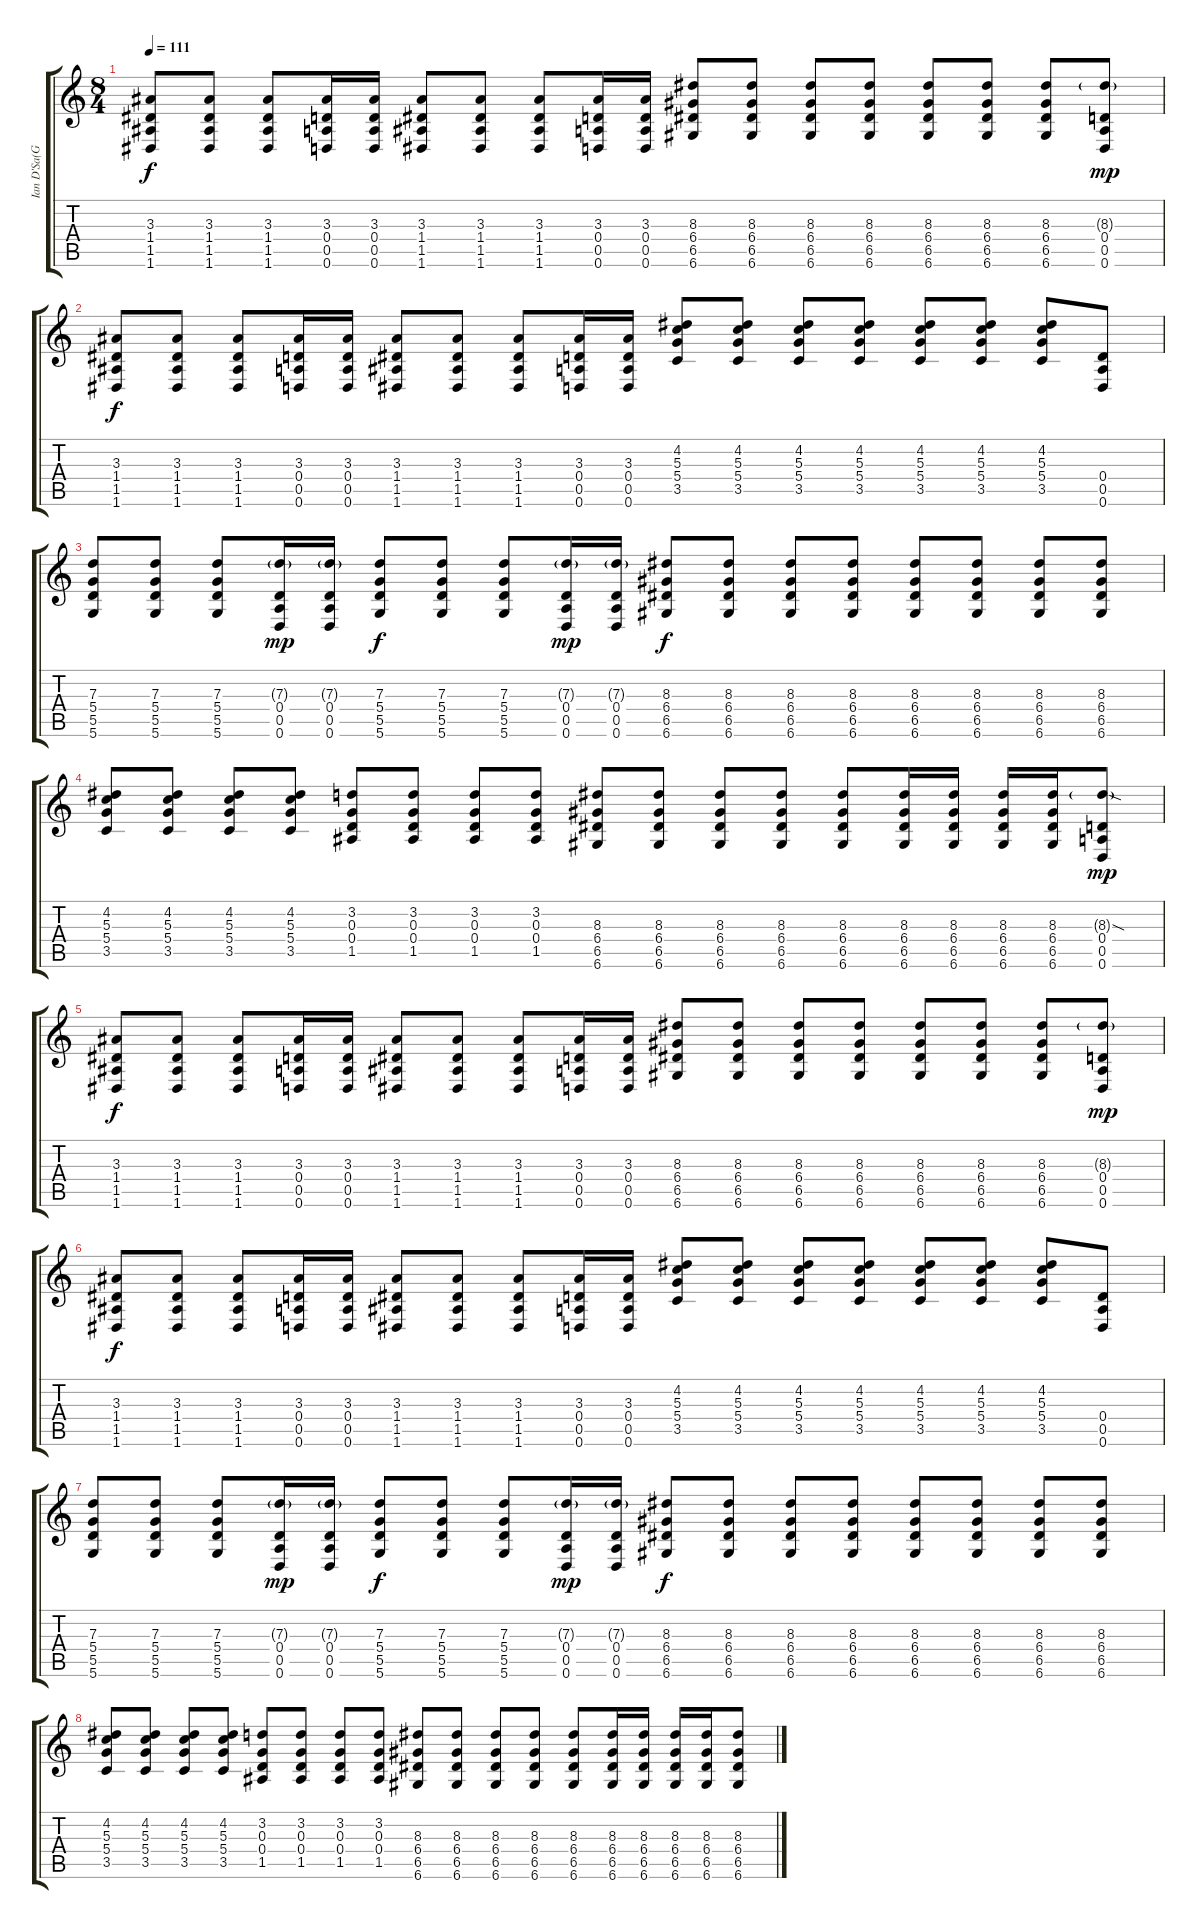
\track ("Ian D'Sa(Guitar)" "Ian D'Sa(G") {instrument distortionguitar}
\staff {score tabs}
\tuning (E4 B3 G3 D3 A2 D2) {hide}
\ts (8 4)
\tempo 111
\clef g2
\ks c
(3.3 1.4 1.5 1.6).8{dy f} (3.3 1.4 1.5 1.6).8 (3.3 1.4 1.5 1.6).8 (3.3 0.4 0.5 0.6).16 (3.3 0.4 0.5 0.6).16 (3.3 1.4 1.5 1.6).8 (3.3 1.4 1.5 1.6).8 (3.3 1.4 1.5 1.6).8 (3.3 0.4 0.5 0.6).16 (3.3 0.4 0.5 0.6).16 (8.3 6.4 6.5 6.6).8 (8.3 6.4 6.5 6.6).8 (8.3 6.4 6.5 6.6).8 (8.3 6.4 6.5 6.6).8 (8.3 6.4 6.5 6.6).8 (8.3 6.4 6.5 6.6).8 (8.3 6.4 6.5 6.6).8 (8.3{g} 0.4 0.5 0.6).8{dy mp} |
(3.3 1.4 1.5 1.6).8{dy f} (3.3 1.4 1.5 1.6).8 (3.3 1.4 1.5 1.6).8 (3.3 0.4 0.5 0.6).16 (3.3 0.4 0.5 0.6).16 (3.3 1.4 1.5 1.6).8 (3.3 1.4 1.5 1.6).8 (3.3 1.4 1.5 1.6).8 (3.3 0.4 0.5 0.6).16 (3.3 0.4 0.5 0.6).16 (4.2 5.3 5.4 3.5).8 (4.2 5.3 5.4 3.5).8 (4.2 5.3 5.4 3.5).8 (4.2 5.3 5.4 3.5).8 (4.2 5.3 5.4 3.5).8 (4.2 5.3 5.4 3.5).8 (4.2 5.3 5.4 3.5).8 (0.4 0.5 0.6).8 |
(7.3 5.4 5.5 5.6).8 (7.3 5.4 5.5 5.6).8 (7.3 5.4 5.5 5.6).8 (7.3{g} 0.4 0.5 0.6).16{dy mp} (7.3{g} 0.4 0.5 0.6).16 (7.3 5.4 5.5 5.6).8{dy f} (7.3 5.4 5.5 5.6).8 (7.3 5.4 5.5 5.6).8 (7.3{g} 0.4 0.5 0.6).16{dy mp} (7.3{g} 0.4 0.5 0.6).16 (8.3 6.4 6.5 6.6).8{dy f} (8.3 6.4 6.5 6.6).8 (8.3 6.4 6.5 6.6).8 (8.3 6.4 6.5 6.6).8 (8.3 6.4 6.5 6.6).8 (8.3 6.4 6.5 6.6).8 (8.3 6.4 6.5 6.6).8 (8.3 6.4 6.5 6.6).8 |
(4.2 5.3 5.4 3.5).8 (4.2 5.3 5.4 3.5).8 (4.2 5.3 5.4 3.5).8 (4.2 5.3 5.4 3.5).8 (3.2 0.3 0.4 1.5).8 (3.2 0.3 0.4 1.5).8 (3.2 0.3 0.4 1.5).8 (3.2 0.3 0.4 1.5).8 (8.3 6.4 6.5 6.6).8 (8.3 6.4 6.5 6.6).8 (8.3 6.4 6.5 6.6).8 (8.3 6.4 6.5 6.6).8 (8.3 6.4 6.5 6.6).8 (8.3 6.4 6.5 6.6).16 (8.3 6.4 6.5 6.6).16 (8.3 6.4 6.5 6.6).16 (8.3 6.4 6.5 6.6).16 (8.3{sod g} 0.4 0.5 0.6).8{dy mp} |
(3.3 1.4 1.5 1.6).8{dy f} (3.3 1.4 1.5 1.6).8 (3.3 1.4 1.5 1.6).8 (3.3 0.4 0.5 0.6).16 (3.3 0.4 0.5 0.6).16 (3.3 1.4 1.5 1.6).8 (3.3 1.4 1.5 1.6).8 (3.3 1.4 1.5 1.6).8 (3.3 0.4 0.5 0.6).16 (3.3 0.4 0.5 0.6).16 (8.3 6.4 6.5 6.6).8 (8.3 6.4 6.5 6.6).8 (8.3 6.4 6.5 6.6).8 (8.3 6.4 6.5 6.6).8 (8.3 6.4 6.5 6.6).8 (8.3 6.4 6.5 6.6).8 (8.3 6.4 6.5 6.6).8 (8.3{g} 0.4 0.5 0.6).8{dy mp} |
(3.3 1.4 1.5 1.6).8{dy f} (3.3 1.4 1.5 1.6).8 (3.3 1.4 1.5 1.6).8 (3.3 0.4 0.5 0.6).16 (3.3 0.4 0.5 0.6).16 (3.3 1.4 1.5 1.6).8 (3.3 1.4 1.5 1.6).8 (3.3 1.4 1.5 1.6).8 (3.3 0.4 0.5 0.6).16 (3.3 0.4 0.5 0.6).16 (4.2 5.3 5.4 3.5).8 (4.2 5.3 5.4 3.5).8 (4.2 5.3 5.4 3.5).8 (4.2 5.3 5.4 3.5).8 (4.2 5.3 5.4 3.5).8 (4.2 5.3 5.4 3.5).8 (4.2 5.3 5.4 3.5).8 (0.4 0.5 0.6).8 |
(7.3 5.4 5.5 5.6).8 (7.3 5.4 5.5 5.6).8 (7.3 5.4 5.5 5.6).8 (7.3{g} 0.4 0.5 0.6).16{dy mp} (7.3{g} 0.4 0.5 0.6).16 (7.3 5.4 5.5 5.6).8{dy f} (7.3 5.4 5.5 5.6).8 (7.3 5.4 5.5 5.6).8 (7.3{g} 0.4 0.5 0.6).16{dy mp} (7.3{g} 0.4 0.5 0.6).16 (8.3 6.4 6.5 6.6).8{dy f} (8.3 6.4 6.5 6.6).8 (8.3 6.4 6.5 6.6).8 (8.3 6.4 6.5 6.6).8 (8.3 6.4 6.5 6.6).8 (8.3 6.4 6.5 6.6).8 (8.3 6.4 6.5 6.6).8 (8.3 6.4 6.5 6.6).8 |
(4.2 5.3 5.4 3.5).8 (4.2 5.3 5.4 3.5).8 (4.2 5.3 5.4 3.5).8 (4.2 5.3 5.4 3.5).8 (3.2 0.3 0.4 1.5).8 (3.2 0.3 0.4 1.5).8 (3.2 0.3 0.4 1.5).8 (3.2 0.3 0.4 1.5).8 (8.3 6.4 6.5 6.6).8 (8.3 6.4 6.5 6.6).8 (8.3 6.4 6.5 6.6).8 (8.3 6.4 6.5 6.6).8 (8.3 6.4 6.5 6.6).8 (8.3 6.4 6.5 6.6).16 (8.3 6.4 6.5 6.6).16 (8.3 6.4 6.5 6.6).16 (8.3 6.4 6.5 6.6).16 (8.3 6.4 6.5 6.6).8
